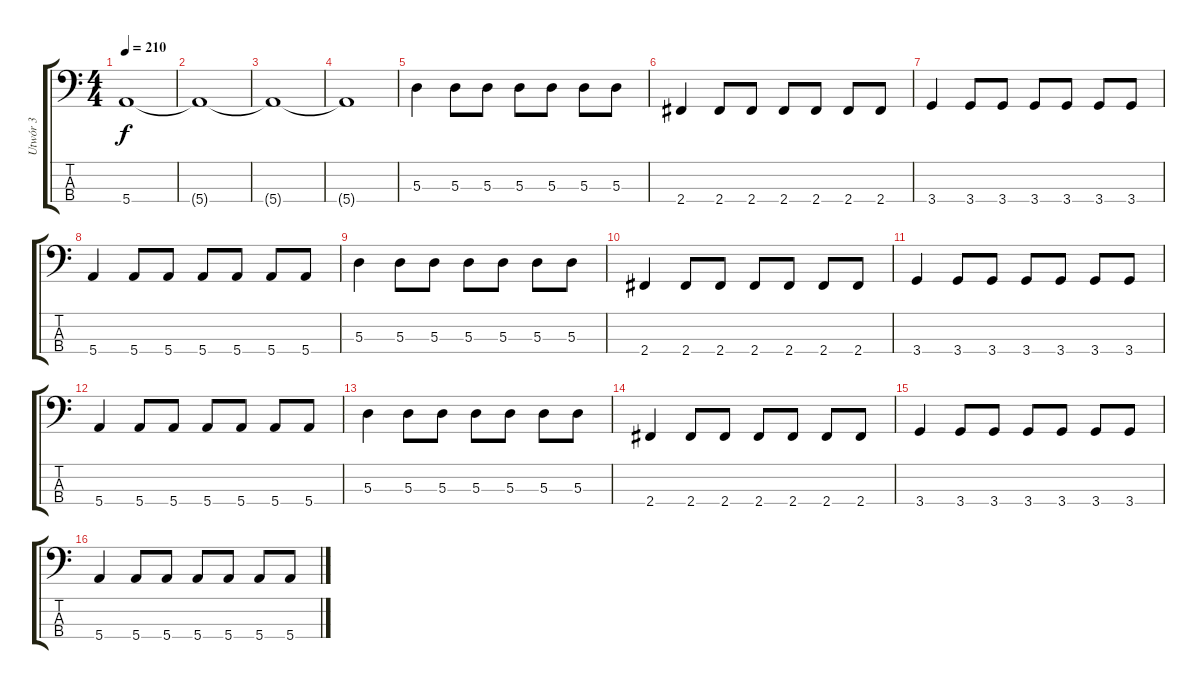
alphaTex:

\track ("Utwór 3" "Utwór 3") {instrument electricbasspick}
\staff {score tabs}
\tuning (G2 D2 A1 E1) {hide}
\ts (4 4)
\tempo 210
\clef f4
\ks c
5.4.1{dy f} |
5.4{t}.1 |
5.4{t}.1 |
5.4{t}.1 |
5.3.4 5.3.8 5.3.8 5.3.8 5.3.8 5.3.8 5.3.8 |
2.4.4 2.4.8 2.4.8 2.4.8 2.4.8 2.4.8 2.4.8 |
3.4.4 3.4.8 3.4.8 3.4.8 3.4.8 3.4.8 3.4.8 |
5.4.4 5.4.8 5.4.8 5.4.8 5.4.8 5.4.8 5.4.8 |
5.3.4 5.3.8 5.3.8 5.3.8 5.3.8 5.3.8 5.3.8 |
2.4.4 2.4.8 2.4.8 2.4.8 2.4.8 2.4.8 2.4.8 |
3.4.4 3.4.8 3.4.8 3.4.8 3.4.8 3.4.8 3.4.8 |
5.4.4 5.4.8 5.4.8 5.4.8 5.4.8 5.4.8 5.4.8 |
5.3.4 5.3.8 5.3.8 5.3.8 5.3.8 5.3.8 5.3.8 |
2.4.4 2.4.8 2.4.8 2.4.8 2.4.8 2.4.8 2.4.8 |
3.4.4 3.4.8 3.4.8 3.4.8 3.4.8 3.4.8 3.4.8 |
5.4.4 5.4.8 5.4.8 5.4.8 5.4.8 5.4.8 5.4.8
